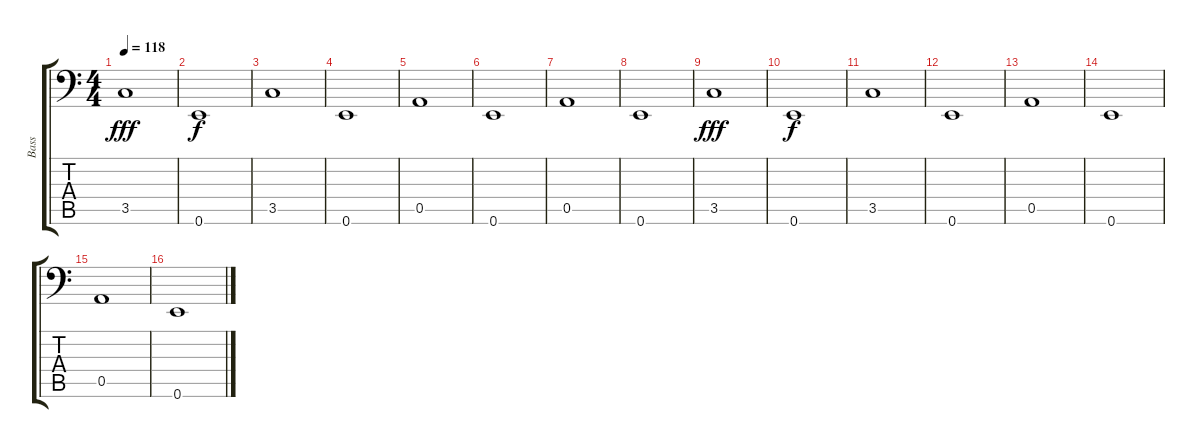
\track ("Bass" "Bass") {instrument electricbassfinger}
\staff {score tabs}
\tuning (E3 B2 G2 D2 A1 E1) {hide}
\ts (4 4)
\tempo 118
\clef f4
\ks c
3.5.1{dy fff} |
0.6.1{dy f} |
3.5.1 |
0.6.1 |
0.5.1 |
0.6.1 |
0.5.1 |
0.6.1 |
3.5.1{dy fff} |
0.6.1{dy f} |
3.5.1 |
0.6.1 |
0.5.1 |
0.6.1 |
0.5.1 |
0.6.1
